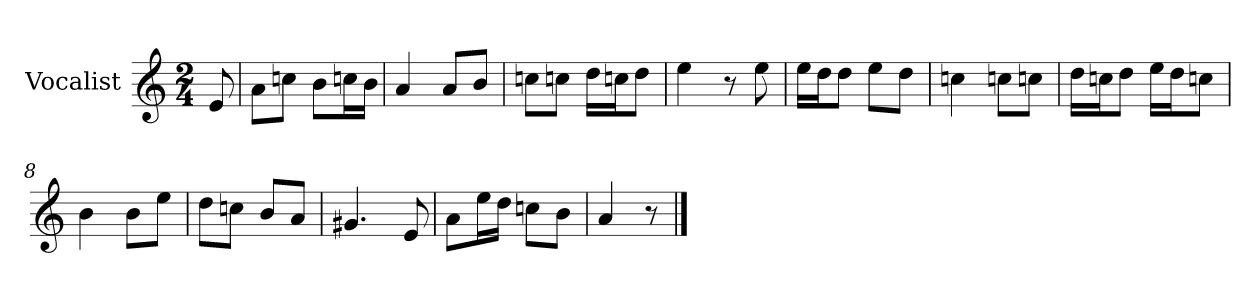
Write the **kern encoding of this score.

**kern
*part1
*staff1
*I"Vocalist
*k[]
*a:
*M2/4
=
8e
=1
8aL
8ccnJ
8bL
16ccnL
16bJJ
=2
4a
8aL
8bJ
=3
8ccnL
8ccnJ
16ddLL
16ccnJ
8ddJ
=4
4ee
8r
8ee
=5
16eeLL
16ddJ
8ddJ
8eeL
8ddJ
=6
4ccn
8ccnL
8ccnJ
=7
16ddLL
16ccnJ
8ddJ
16eeLL
16ddJ
8ccnJ
=8
4b
8bL
8eeJ
=9
8ddL
8ccnJ
8bL
8aJ
=10
4.g#X
8e
=11
8aL
16eeL
16ddJJ
8ccnL
8bJ
=12
4a
8r
==
*-
